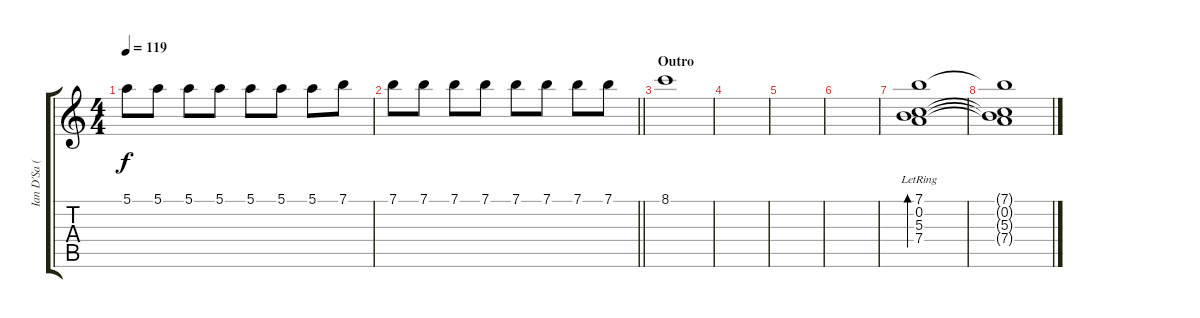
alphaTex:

\track ("Ian D'Sa (Guitar 3)" "Ian D'Sa (") {instrument electricguitarclean}
\staff {score tabs}
\tuning (E4 B3 G3 D3 A2 D2) {hide}
\ts (4 4)
\tempo 119
\clef g2
\ks c
5.1.8{dy f} 5.1.8 5.1.8 5.1.8 5.1.8 5.1.8 5.1.8 7.1.8 |
\barLineRight lightlight
7.1.8 7.1.8 7.1.8 7.1.8 7.1.8 7.1.8 7.1.8 7.1.8 |
\section ("" "Outro")
8.1.1 |
|
|
|
(7.1{lr} 0.2 5.3 7.4).1{bd 240} |
(7.1{t} 0.2{t} 5.3{t} 7.4{t}).1
